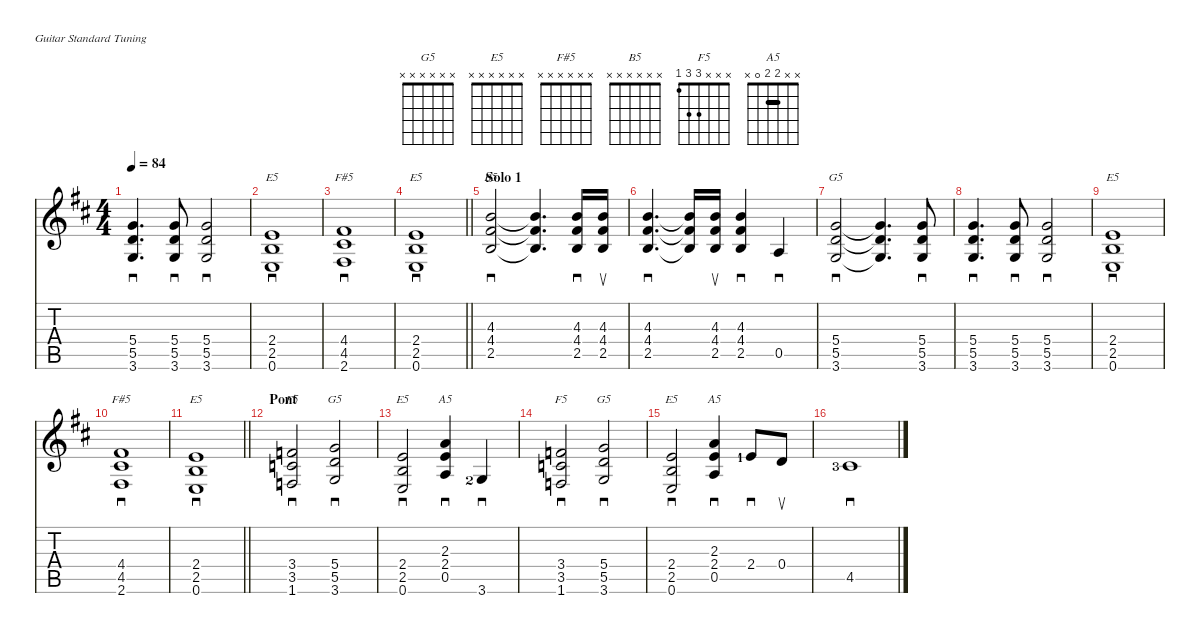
\hideDynamics
\bracketExtendMode nobrackets
\singleTrackTrackNamePolicy hidden
\multiTrackTrackNamePolicy hidden
\firstSystemTrackNameOrientation horizontal
\otherSystemsTrackNameOrientation horizontal
\track ("Gtr. distorsion" "E-Gt") {multiBarRest instrument distortionguitar}
\staff {score tabs}
\tuning (E4 B3 G3 D3 A2 E2)
\chord ("G5" x x x 5 5 3)
\chord ("E5" x x x 2 2 0) {barre 2}
\chord ("F#5" x x x 4 4 2) {barre 4}
\chord ("B5" x x x x x x)
\chord ("G5" x x x x x x)
\chord ("E5" x x x x x x)
\chord ("F#5" x x x x x x)
\chord ("F5" x x x 3 3 1)
\chord ("A5" x x 2 2 0 x) {barre 2}
\ts (4 4)
\tempo 84
\clef g2
\ks bminor
(5.4 5.5 3.6).4{d sd dy mf} (5.4 5.5 3.6).8{sd} (5.4 5.5 3.6).2{sd} |
(2.4 2.5 0.6).1{sd ch "E5"} |
(4.4 4.5 2.6).1{sd ch "F#5"} |
\barLineRight lightlight
(2.4 2.5 0.6).1{sd ch "E5"} |
\section ("" "Solo 1")
(4.3 4.4 2.5).2{sd ch "B5"} (4.3{t} 4.4{t} 2.5{t}).4{d} (4.3 4.4 2.5).16{sd} (4.3 4.4 2.5).16{su} |
(4.3 4.4 2.5).4{d sd} (4.3{t} 4.4{t} 2.5{t}).16 (4.3 4.4 2.5).16{su} (4.3 4.4 2.5).4{sd} 0.5.4{sd} |
(5.4 5.5 3.6).2{sd ch "G5"} (5.4{t} 5.5{t} 3.6{t}).4{d} (5.4 5.5 3.6).8{sd} |
(5.4 5.5 3.6).4{d sd} (5.4 5.5 3.6).8{sd} (5.4 5.5 3.6).2{sd} |
(2.4 2.5 0.6).1{sd ch "E5"} |
(4.4 4.5 2.6).1{sd ch "F#5"} |
\barLineRight lightlight
(2.4 2.5 0.6).1{sd ch "E5"} |
\section ("" "Pont")
(3.4 3.5 1.6).2{sd ch "F5"} (3.6 5.5 5.4).2{sd ch "G5"} |
(0.6 2.5 2.4).2{sd ch "E5"} (2.3 2.4 0.5).4{sd ch "A5"} 3.6{lf 3}.4{sd} |
(3.4 3.5 1.6).2{sd ch "F5"} (3.6 5.5 5.4).2{sd ch "G5"} |
(0.6 2.5 2.4).2{sd ch "E5"} (0.5 2.4 2.3).4{sd ch "A5"} 2.4{lf 2}.8{sd} 0.4.8{su} |
4.5{lf 4}.1{sd}
